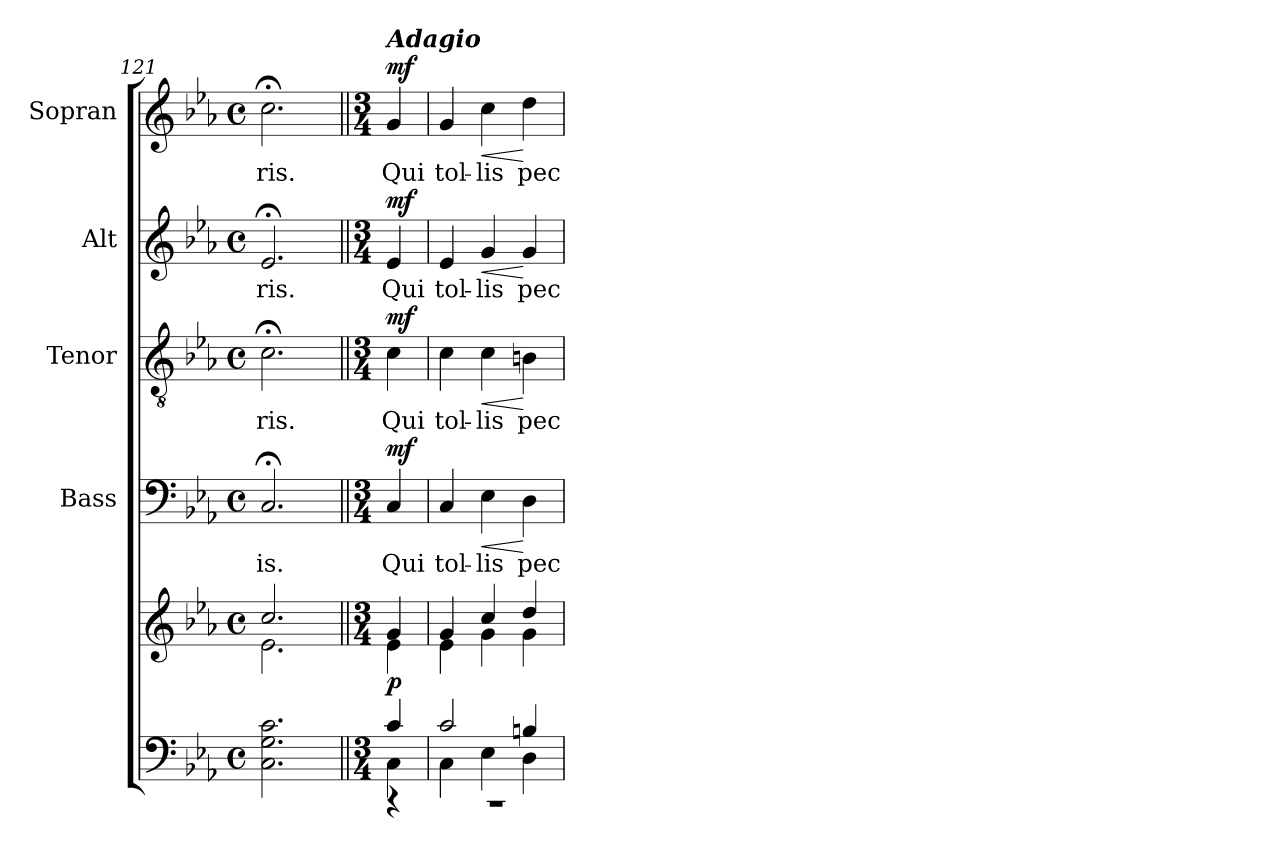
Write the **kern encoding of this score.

**kern	**kern	**dynam	**kern	**text	**dynam	**kern	**text	**dynam	**kern	**text	**dynam	**kern	**text	**dynam
*part5	*part5	*part5	*part4	*part4	*part4	*part3	*part3	*part3	*part2	*part2	*part2	*part1	*part1	*part1
*staff6	*staff5	*staff5/6	*staff4	*staff4	*staff4	*staff3	*staff3	*staff3	*staff2	*staff2	*staff2	*staff1	*staff1	*staff1
*	*	*	*I"Bass	*	*	*I"Tenor	*	*	*I"Alt	*	*	*I"Sopran	*	*
*	*	*	*I'B.	*	*	*I'T.	*	*	*I'A.	*	*	*I'S.	*	*
*clefF4	*clefG2	*	*clefF4	*	*	*clefGv2	*	*	*clefG2	*	*	*clefG2	*	*
*k[b-e-a-]	*k[b-e-a-]	*	*k[b-e-a-]	*	*	*k[b-e-a-]	*	*	*k[b-e-a-]	*	*	*k[b-e-a-]	*	*
*E-:	*E-:	*	*E-:	*	*	*E-:	*	*	*E-:	*	*	*E-:	*	*
*M4/4	*M4/4	*	*M4/4	*	*	*M4/4	*	*	*M4/4	*	*	*M4/4	*	*
*met(c)	*met(c)	*	*met(c)	*	*	*met(c)	*	*	*met(c)	*	*	*met(c)	*	*
=121	=121	=121	=121	=121	=121	=121	=121	=121	=121	=121	=121	=121	=121	=121
*	*^	*	*	*	*	*	*	*	*	*	*	*	*	*
!	!	!	!	!	!LO:LY:b	!	!	!LO:LY:b	!	!	!LO:LY:b	!	!	!LO:LY:b	!
2.C\ 2.G\ 2.c\	2.cc/	2.e-\	.	2.C;</	-is.	.	2.c;<\	-ris.	.	2.e-;</	-ris.	.	2.cc;<\	-ris.	.
=122||	=122||	=122||	=122||	=122||	=122||	=122||	=122||	=122||	=122||	=122||	=122||	=122||	=122||	=122||	=122||
*M3/4	*M3/4	*	*	*M3/4	*	*	*M3/4	*	*	*M3/4	*	*	*M3/4	*	*
*^	*	*	*	*	*	*	*	*	*	*	*	*	*	*	*
*	*^	*	*	*	*	*	*	*	*	*	*	*	*	*	*	*
!	!	!	!	!	!	!	!	!	!	!	!	!	!	!	!LO:TX:a:Bi:t=Adagio	!	!
!	!	!	!	!	!LO:DY:b	!	!LO:LY:b	!LO:DY:a	!	!LO:LY:b	!LO:DY:a	!	!LO:LY:b	!LO:DY:a	!	!LO:LY:b	!LO:DY:a
4c/	4C\	4rBBB	4g/	4e-\	p	4C/	Qui	mf	4c\	Qui	mf	4e-/	Qui	mf	4g/	Qui	mf
=123	=123	=123	=123	=123	=123	=123	=123	=123	=123	=123	=123	=123	=123	=123	=123	=123	=123
!	!	!LO:N:vis=1	!	!	!	!	!LO:LY:b	!	!	!LO:LY:b	!	!	!LO:LY:b	!	!	!LO:LY:b	!
2c/	4C\	2.rCC	4g/	4e-\	.	4C/	tol-	.	4c\	tol-	.	4e-/	tol-	.	4g/	tol-	.
!	!	!	!	!	!	!	!LO:LY:b	!LO:HP:b	!	!LO:LY:b	!LO:HP:b	!	!LO:LY:b	!LO:HP:b	!	!LO:LY:b	!LO:HP:b
.	4E-\	.	4cc/	4g\	.	4E-\	-lis	<	4c\	-lis	<	4g/	-lis	<	4cc\	-lis	<
!	!	!	!	!	!	!	!LO:LY:b	!	!	!LO:LY:b	!	!	!LO:LY:b	!	!	!LO:LY:b	!
4Bn/	4D\	.	4dd/	4g\	.	4D\	pec-	[	4Bn\	pec-	[	4g/	pec-	[	4dd\	pec-	[
*v	*v	*v	*	*	*	*	*	*	*	*	*	*	*	*	*	*	*
*	*v	*v	*	*	*	*	*	*	*	*	*	*	*	*	*
=	=	=	=	=	=	=	=	=	=	=	=	=	=	=
*-	*-	*-	*-	*-	*-	*-	*-	*-	*-	*-	*-	*-	*-	*-
